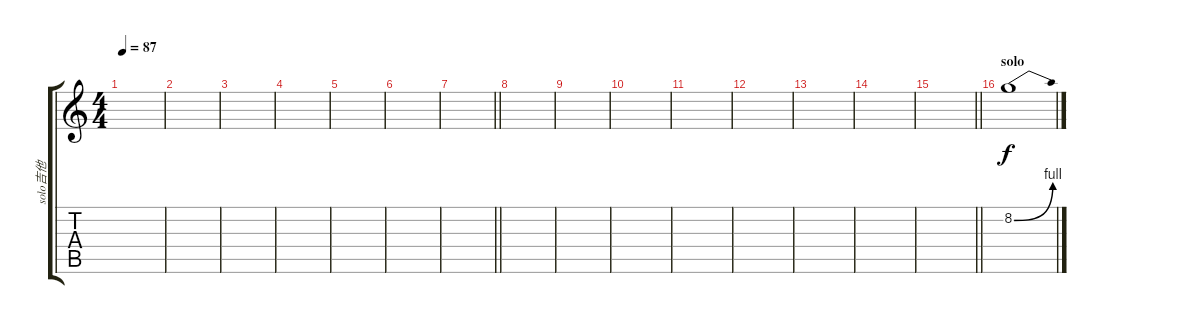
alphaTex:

\track ("solo吉他" "solo吉他") {instrument distortionguitar}
\staff {score tabs}
\tuning (E4 B3 G3 D3 A2 E2) {hide}
\ts (4 4)
\tempo 87
\clef g2
\ks c
|
|
|
|
|
|
\barLineRight lightlight
|
|
|
|
|
|
|
|
\barLineRight lightlight
|
\section ("" "solo")
8.2{be (bend 0 0 60 4)}.1
